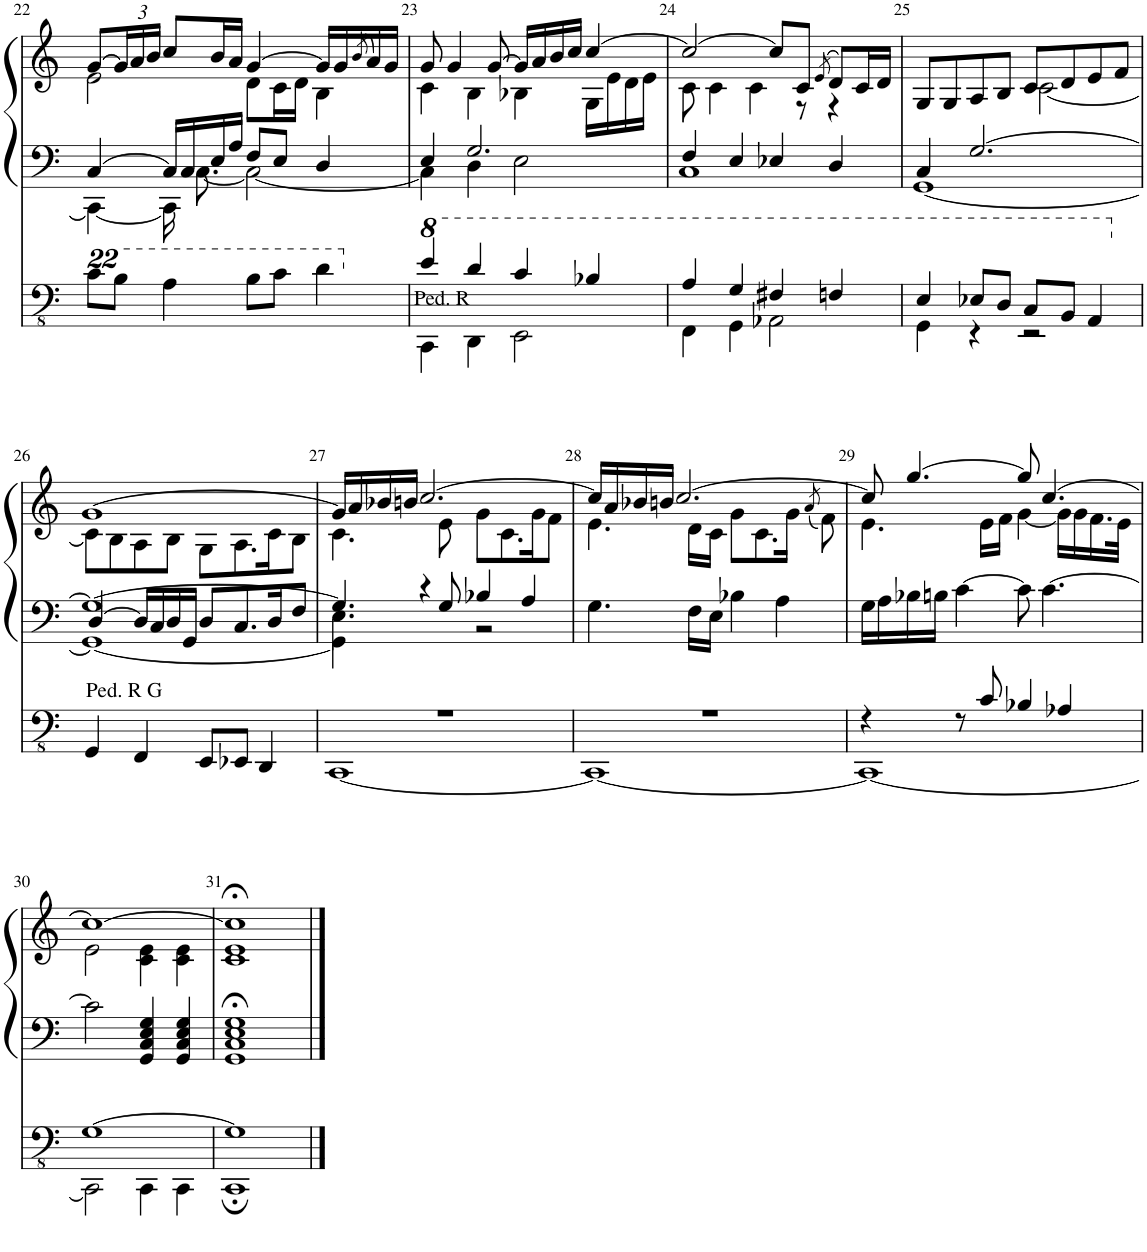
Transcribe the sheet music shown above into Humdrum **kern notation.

**kern	**kern	**kern
*part1	*part1	*part1
*staff3	*staff2	*staff1
*I"Orgue à tuyaux	*	*
*I'Org.	*	*
!!LO:PB:g=z
*clefFv4	*clefF4	*clefG2
*k[]	*k[]	*k[]
*M4/4	*M4/4	*M4/4
*met(c)	*met(c)	*met(c)
=22	=22	=22
*	*^	*^
8C\L	[4C/	4CC\_	[8g/L	2e\
*	*	*	*Xbrackettup	*
8BB\J	.	.	24g/L]	.
.	.	.	24a/	.
.	.	.	24b/JJ	.
4AA\	16C/LL]	16CC\]	8cc/L	.
.	16C/	[8.C\	.	.
.	16E/	.	16b/L	.
.	16A/JJ	.	16a/JJ	.
8BB\L	8F/L	2C\_	[4g/	8d\L
8C\J	8E/J	.	.	16c\L
.	.	.	.	16d\JJ
4D\	4D/	.	16g/LL]	4B\
.	.	.	16g/	.
.	.	.	(8qb/	.
.	.	.	16a/)	.
.	.	.	16g/JJ	.
=23	=23	=23	=23	=23
*^	*	*	*	*
*8va	*	*	*	*	*
!LO:TX:a:t=Ped. R	!	!	!	!	!
4CC\	4e/	4E/	4C\]	8g/	4c\
.	.	.	.	4g/	.
4DD\	4d/	2.G/	4D\	.	4B\
.	.	.	.	[8g/	.
2EE\	4c/	.	2E\	16g/LL]	4B-X\
.	.	.	.	16a/	.
.	.	.	.	16b/	.
.	.	.	.	16cc/JJ	.
.	4B-X/	.	.	[4cc/	16G\LL
.	.	.	.	.	16e\
.	.	.	.	.	16d\
.	.	.	.	.	16e\JJ
=24	=24	=24	=24	=24	=24
4FF\	4A/	4F/	1C	2cc/_	8c\
.	.	.	.	.	4c\
4GG\	4G/	4E/	.	.	.
.	.	.	.	.	4c\
2AA-X\	4F#X/	4E-X/	.	8cc/L]	.
.	.	.	.	8c/J	8r
.	.	.	.	(8qe/	.
.	4Fn/	4D/	.	8d/L)	4r
.	.	.	.	16c/L	.
.	.	.	.	16d/JJ	.
=25	=25	=25	=25	=25	=25
4GG\	4E/	4C/	[1GG	8G/L	2ryy
.	.	.	.	8G/	.
4r	8E-X/L	[2.G/	.	8A/	.
.	8D/J	.	.	8B/J	.
2r	8C/L	.	.	8c/L	[2c\
.	8BB/J	.	.	8d/	.
.	4AA/	.	.	8e/	.
.	.	.	.	8f/J	.
*v	*v	*	*	*	*
*	*v	*v	*	*
!!LO:LB:g=z	!!
=26	=26	=26	=26
*X8va	*	*	*
*	*^	*	*
*	*	*^	*	*
!LO:TX:a:t=Ped. R G	!	!	!	!	!
4GGG/	1G_	1GG_	[4D/	[1g	8c\L]
.	.	.	.	.	8B\
4FFF/	.	.	16D/LL]	.	8A\
.	.	.	16C/	.	.
.	.	.	16D/	.	8B\J
.	.	.	16GG/JJ	.	.
8EEE/L	.	.	8D/L	.	8G\L
8EEE-X/J	.	.	8.C/	.	8.A\
4DDD/	.	.	.	.	.
.	.	.	16D/K	.	16c\K
.	.	.	8F/J	.	8B\J
=27	=27	=27	=27	=27	=27
*^	*	*	*	*	*
[1CCC	1r	4.G/]	4GG\]	4.E\	16g/LL]	4.c\
.	.	.	.	.	16a/	.
.	.	.	.	.	16b-X/	.
.	.	.	.	.	16bn/JJ	.
.	.	.	4r	.	[2.cc/	.
.	.	8G/	.	2ryy	.	8e\
.	.	4B-X/	2r	.	.	8g\L
.	.	.	.	.	.	8.c\
.	.	4A/	.	.	.	.
.	.	.	.	.	.	16g\K
.	.	.	.	8ryy	.	8f\J
*	*	*v	*v	*v	*	*
=28	=28	=28	=28	=28
1CCC_	1r	4.G\	16cc/LL]	4.e\
.	.	.	16a/	.
.	.	.	16b-X/	.
.	.	.	16bn/JJ	.
.	.	.	[2.cc/	.
.	.	16F\LL	.	16d\LL
.	.	16E\JJ	.	16c\JJ
.	.	4B-X\	.	8g\L
.	.	.	.	8.c\
.	.	4A\	.	.
.	.	.	.	16g\Jk
.	.	.	.	(8qa/
.	.	.	.	8f\)
=29	=29	=29	=29	=29
1CCC_	4r	16G\LL	8cc/]	4.e\
.	.	16A\	.	.
.	.	16B-X\	[4.gg/	.
.	.	16Bn\JJ	.	.
.	8r	[4c\	.	.
.	8C/	.	.	16e\LL
.	.	.	.	16f\JJ
.	4BB-X/	8c\]	8gg/]	[4g\
.	.	[4.c\	[4.cc/	.
.	4AA-X/	.	.	16g\LL]
.	.	.	.	16g\
.	.	.	.	16.f\
.	.	.	.	32e\JJk
!!LO:LB:g=z	!!
=30	=30	=30	=30	=30
2CCC\]	[1GG	2c\]	1cc_	2e\
4CCC\	.	4GG/ 4C/ 4E/ 4G/	.	4c\ 4e\
4CCC\	.	4GG/ 4C/ 4E/ 4G/	.	4c\ 4e\
*	*	*	*v	*v
=31	=31	=31	=31
1CCC;	1GG]	1GG;< 1C;< 1E;< 1G;<	1c;< 1e;< 1cc];<
*v	*v	*	*
==	==	==
*-	*-	*-
